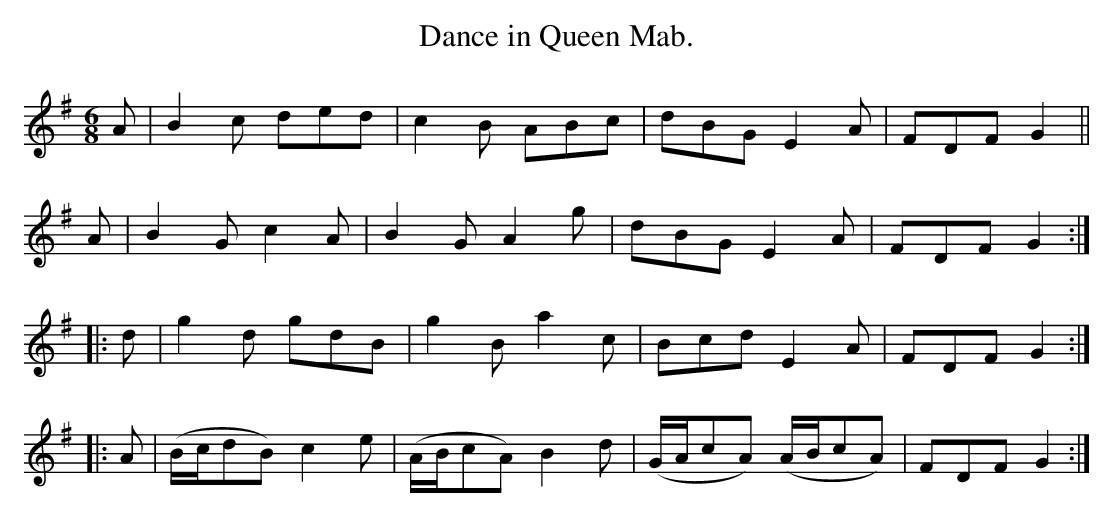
X:1
T:Dance in Queen Mab.
M:6/8
L:1/8
K:G
A| B2c     ded| c2B     ABc| dBG      E2A    |FDF G2||
A| B2G     c2A| B2G     A2g| dBG      E2A    |FDF G2:|
|:d| g2d     gdB| g2B     a2c| Bcd      E2A    |FDF G2:|
|:A|(B/c/dB) c2e|(A/B/cA) B2d|(G/A/cA) (A/B/cA)|FDF G2:|
